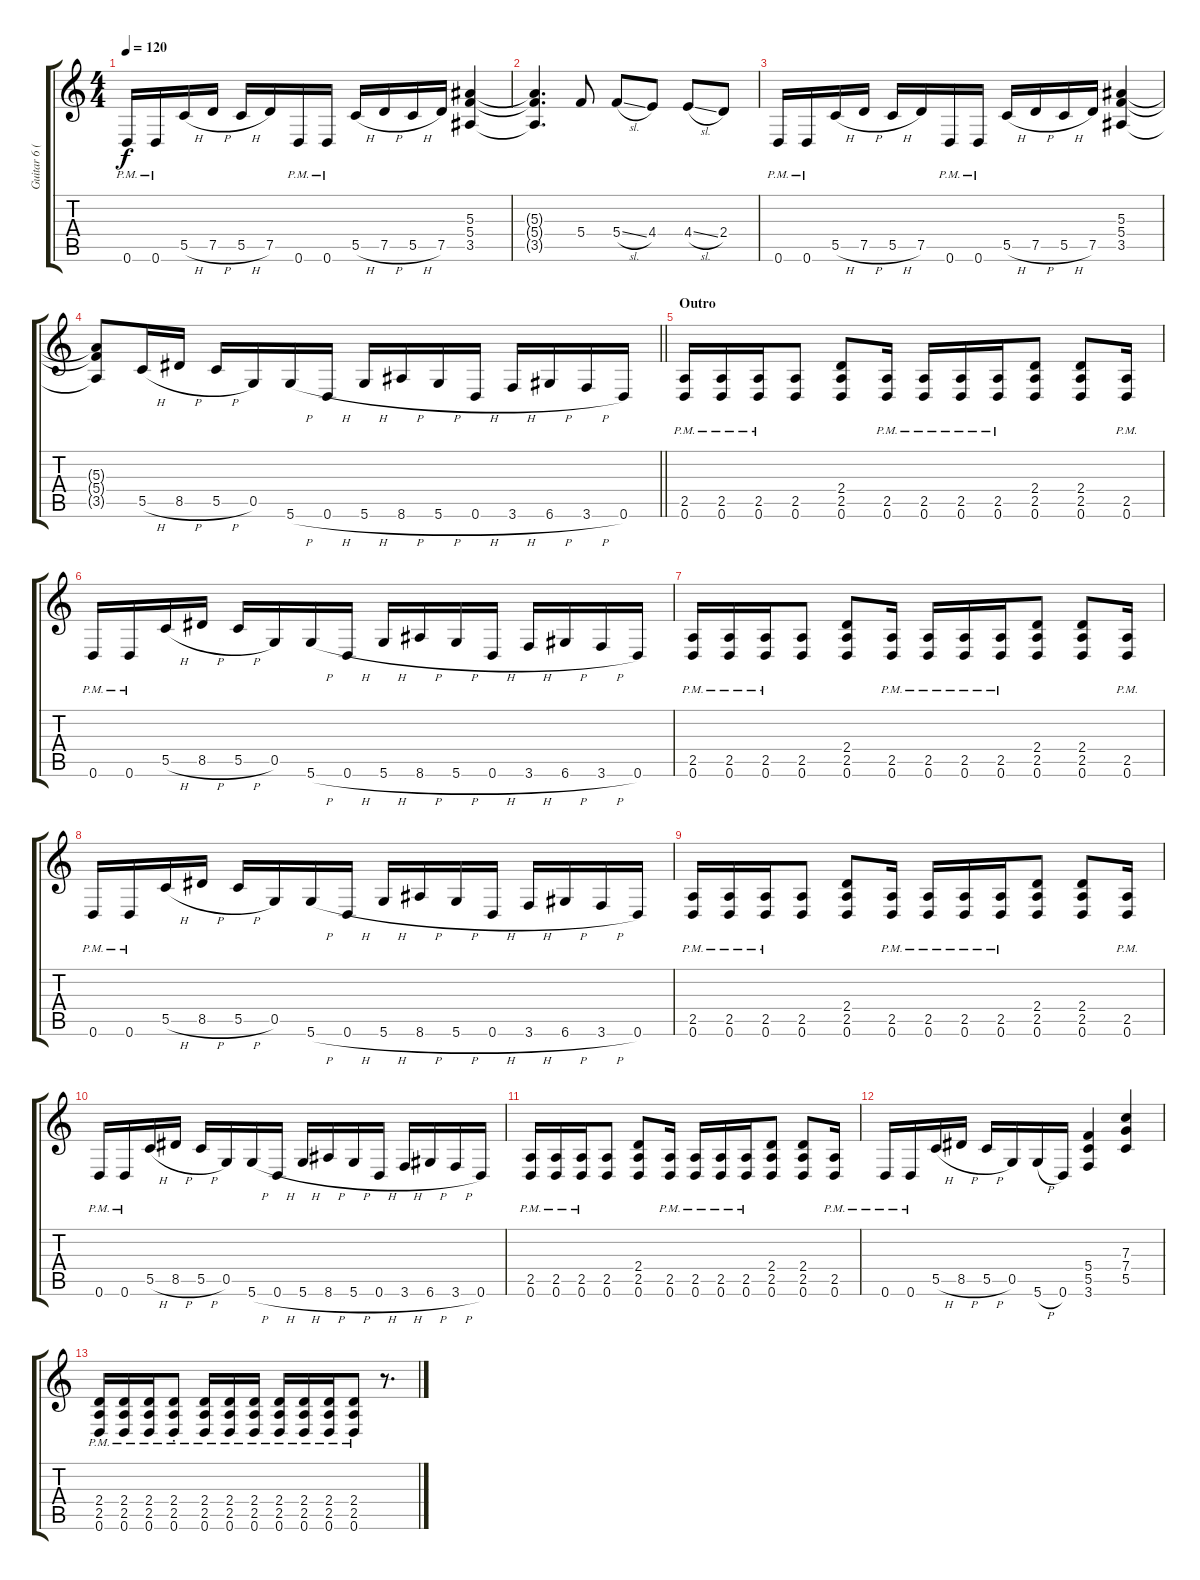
\track ("Guitar 6 (Rhythm Left)" "Guitar 6 (") {instrument distortionguitar}
\staff {score tabs}
\tuning (D4 A3 F3 C3 G2 D2) {hide}
\ts (4 4)
\tempo 120
\clef g2
\ks c
0.6{pm}.16{dy f} 0.6{pm}.16 5.5{h}.16 7.5{h}.16 5.5{h}.16 7.5.16 0.6{pm}.16 0.6{pm}.16 5.5{h}.16 7.5{h}.16 5.5{h}.16 7.5.16 (5.3 5.4 3.5).4 |
(5.3{t} 5.4{t} 3.5{t}).4{d} 5.4.8 5.4{sl}.8 4.4.8 4.4{sl}.8 2.4.8 |
0.6{pm}.16 0.6{pm}.16 5.5{h}.16 7.5{h}.16 5.5{h}.16 7.5.16 0.6{pm}.16 0.6{pm}.16 5.5{h}.16 7.5{h}.16 5.5{h}.16 7.5.16 (5.3 5.4 3.5).4 |
\barLineRight lightlight
(5.3{t} 5.4{t} 3.5{t}).8 5.5{h}.16 8.5{h}.16 5.5{h}.16 0.5.16 5.6{h}.16 0.6{h}.16 5.6{h}.16 8.6{h}.16 5.6{h}.16 0.6{h}.16 3.6{h}.16 6.6{h}.16 3.6{h}.16 0.6.16 |
\section ("" "Outro")
(2.5{pm} 0.6{pm}).16 (2.5{pm} 0.6{pm}).16 (2.5{pm} 0.6{pm}).16 (2.5 0.6).8 (2.4 2.5 0.6).8 (2.5{pm} 0.6{pm}).16 (2.5{pm} 0.6{pm}).16 (2.5{pm} 0.6{pm}).16 (2.5{pm} 0.6{pm}).16 (2.4 2.5 0.6).8 (2.4 2.5 0.6).8 (2.5{pm} 0.6{pm}).16 |
0.6{pm}.16 0.6{pm}.16 5.5{h}.16 8.5{h}.16 5.5{h}.16 0.5.16 5.6{h}.16 0.6{h}.16 5.6{h}.16 8.6{h}.16 5.6{h}.16 0.6{h}.16 3.6{h}.16 6.6{h}.16 3.6{h}.16 0.6.16 |
(2.5{pm} 0.6{pm}).16 (2.5{pm} 0.6{pm}).16 (2.5{pm} 0.6{pm}).16 (2.5 0.6).8 (2.4 2.5 0.6).8 (2.5{pm} 0.6{pm}).16 (2.5{pm} 0.6{pm}).16 (2.5{pm} 0.6{pm}).16 (2.5{pm} 0.6{pm}).16 (2.4 2.5 0.6).8 (2.4 2.5 0.6).8 (2.5{pm} 0.6{pm}).16 |
0.6{pm}.16 0.6{pm}.16 5.5{h}.16 8.5{h}.16 5.5{h}.16 0.5.16 5.6{h}.16 0.6{h}.16 5.6{h}.16 8.6{h}.16 5.6{h}.16 0.6{h}.16 3.6{h}.16 6.6{h}.16 3.6{h}.16 0.6.16 |
(2.5{pm} 0.6{pm}).16 (2.5{pm} 0.6{pm}).16 (2.5{pm} 0.6{pm}).16 (2.5 0.6).8 (2.4 2.5 0.6).8 (2.5{pm} 0.6{pm}).16 (2.5{pm} 0.6{pm}).16 (2.5{pm} 0.6{pm}).16 (2.5{pm} 0.6{pm}).16 (2.4 2.5 0.6).8 (2.4 2.5 0.6).8 (2.5{pm} 0.6{pm}).16 |
0.6{pm}.16 0.6{pm}.16 5.5{h}.16 8.5{h}.16 5.5{h}.16 0.5.16 5.6{h}.16 0.6{h}.16 5.6{h}.16 8.6{h}.16 5.6{h}.16 0.6{h}.16 3.6{h}.16 6.6{h}.16 3.6{h}.16 0.6.16 |
(2.5{pm} 0.6{pm}).16 (2.5{pm} 0.6{pm}).16 (2.5{pm} 0.6{pm}).16 (2.5 0.6).8 (2.4 2.5 0.6).8 (2.5{pm} 0.6{pm}).16 (2.5{pm} 0.6{pm}).16 (2.5{pm} 0.6{pm}).16 (2.5{pm} 0.6{pm}).16 (2.4 2.5 0.6).8 (2.4 2.5 0.6).8 (2.5{pm} 0.6{pm}).16 |
0.6{pm}.16 0.6{pm}.16 5.5{h}.16 8.5{h}.16 5.5{h}.16 0.5.16 5.6{h}.16 0.6.16 (5.4 5.5 3.6).4 (7.3 7.4 5.5).4 |
(2.4{pm} 2.5{pm} 0.6{pm}).16 (2.4{pm} 2.5{pm} 0.6{pm}).16 (2.4{pm} 2.5{pm} 0.6{pm}).16 (2.4{pm st} 2.5{pm st} 0.6{pm st}).8 (2.4{pm} 2.5{pm} 0.6{pm}).16 (2.4{pm} 2.5{pm} 0.6{pm}).16 (2.4{pm} 2.5{pm} 0.6{pm}).16 (2.4{pm} 2.5{pm} 0.6{pm}).16 (2.4{pm} 2.5{pm} 0.6{pm}).16 (2.4{pm} 2.5{pm} 0.6{pm}).16 (2.4{pm} 2.5{pm} 0.6{pm}).8 r.8{d}
